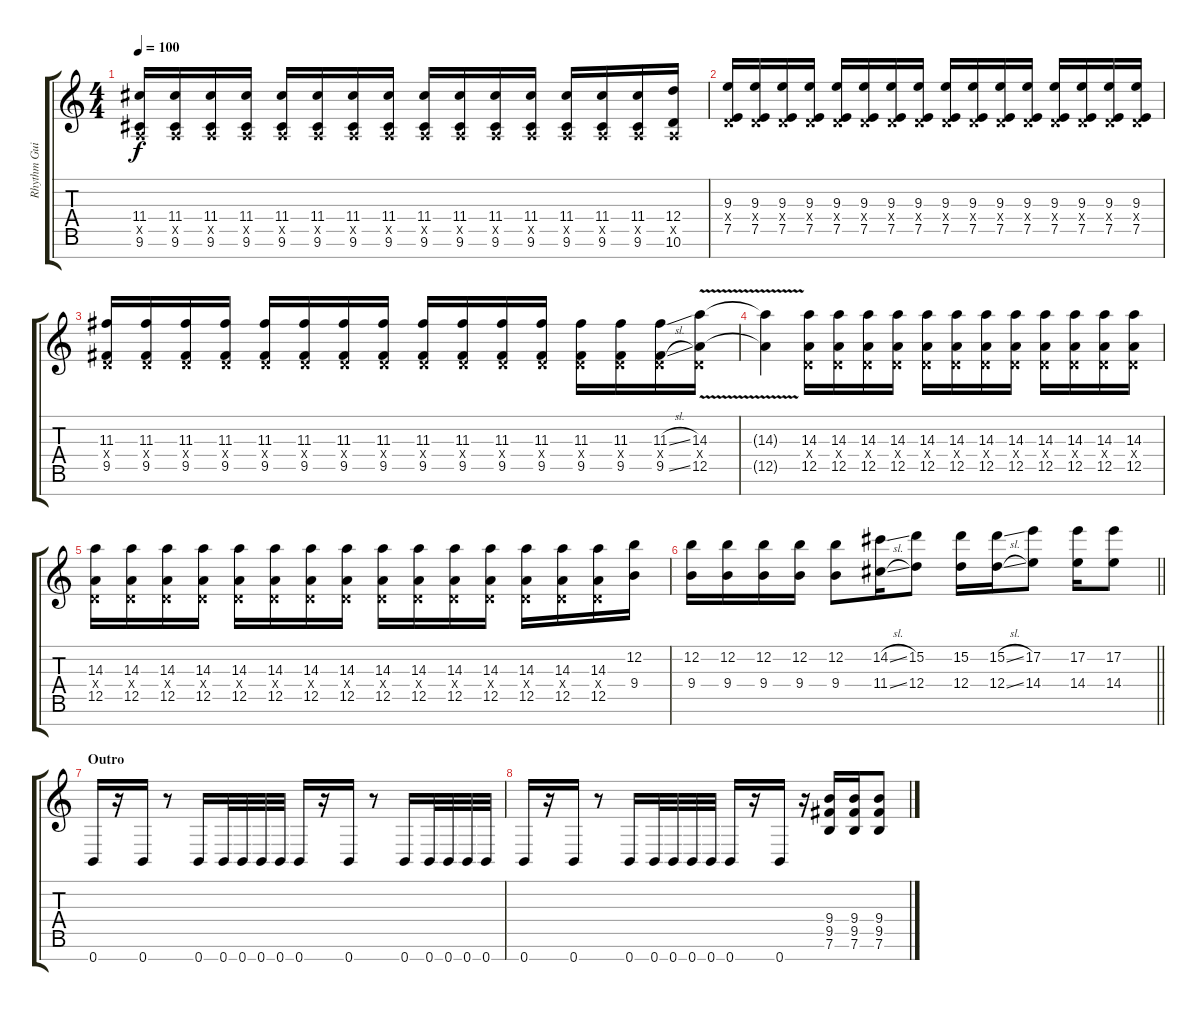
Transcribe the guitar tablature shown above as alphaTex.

\track ("Rhythm Guitar" "Rhythm Gui") {instrument distortionguitar}
\staff {score tabs}
\tuning (E4 B3 G3 D3 A2 E2 B1) {hide}
\ts (4 4)
\tempo 100
\clef g2
\ks c
(11.4 0.5{x} 9.6).16{dy f} (11.4 0.5{x} 9.6).16 (11.4 0.5{x} 9.6).16 (11.4 0.5{x} 9.6).16 (11.4 0.5{x} 9.6).16 (11.4 0.5{x} 9.6).16 (11.4 0.5{x} 9.6).16 (11.4 0.5{x} 9.6).16 (11.4 0.5{x} 9.6).16 (11.4 0.5{x} 9.6).16 (11.4 0.5{x} 9.6).16 (11.4 0.5{x} 9.6).16 (11.4 0.5{x} 9.6).16 (11.4 0.5{x} 9.6).16 (11.4 0.5{x} 9.6).16 (12.4 0.5{x} 10.6).16 |
(9.3 0.4{x} 7.5).16 (9.3 0.4{x} 7.5).16 (9.3 0.4{x} 7.5).16 (9.3 0.4{x} 7.5).16 (9.3 0.4{x} 7.5).16 (9.3 0.4{x} 7.5).16 (9.3 0.4{x} 7.5).16 (9.3 0.4{x} 7.5).16 (9.3 0.4{x} 7.5).16 (9.3 0.4{x} 7.5).16 (9.3 0.4{x} 7.5).16 (9.3 0.4{x} 7.5).16 (9.3 0.4{x} 7.5).16 (9.3 0.4{x} 7.5).16 (9.3 0.4{x} 7.5).16 (9.3 0.4{x} 7.5).16 |
(11.3 0.4{x} 9.5).16 (11.3 0.4{x} 9.5).16 (11.3 0.4{x} 9.5).16 (11.3 0.4{x} 9.5).16 (11.3 0.4{x} 9.5).16 (11.3 0.4{x} 9.5).16 (11.3 0.4{x} 9.5).16 (11.3 0.4{x} 9.5).16 (11.3 0.4{x} 9.5).16 (11.3 0.4{x} 9.5).16 (11.3 0.4{x} 9.5).16 (11.3 0.4{x} 9.5).16 (11.3 0.4{x} 9.5).16 (11.3 0.4{x} 9.5).16 (11.3{sl} 0.4{x} 9.5{sl}).16 (14.3{v} 0.4{x} 12.5{v}).16 |
(14.3{t} 12.5{t}).4 (14.3 0.4{x} 12.5).16 (14.3 0.4{x} 12.5).16 (14.3 0.4{x} 12.5).16 (14.3 0.4{x} 12.5).16 (14.3 0.4{x} 12.5).16 (14.3 0.4{x} 12.5).16 (14.3 0.4{x} 12.5).16 (14.3 0.4{x} 12.5).16 (14.3 0.4{x} 12.5).16 (14.3 0.4{x} 12.5).16 (14.3 0.4{x} 12.5).16 (14.3 0.4{x} 12.5).16 |
(14.3 0.4{x} 12.5).16 (14.3 0.4{x} 12.5).16 (14.3 0.4{x} 12.5).16 (14.3 0.4{x} 12.5).16 (14.3 0.4{x} 12.5).16 (14.3 0.4{x} 12.5).16 (14.3 0.4{x} 12.5).16 (14.3 0.4{x} 12.5).16 (14.3 0.4{x} 12.5).16 (14.3 0.4{x} 12.5).16 (14.3 0.4{x} 12.5).16 (14.3 0.4{x} 12.5).16 (14.3 0.4{x} 12.5).16 (14.3 0.4{x} 12.5).16 (14.3 0.4{x} 12.5).16 (12.2 9.4).16 |
\barLineRight lightlight
(12.2 9.4).16 (12.2 9.4).16 (12.2 9.4).16 (12.2 9.4).16 (12.2 9.4).8 (14.2{sl} 11.4{sl}).16 (15.2 12.4).8 (15.2 12.4).16 (15.2{sl} 12.4{sl}).16 (17.2 14.4).8 (17.2 14.4).16 (17.2 14.4).8 |
\section ("" "Outro")
0.7.16 r.16 0.7.16 r.8 0.7.16 0.7.32 0.7.32 0.7.32 0.7.32 0.7.16 r.16 0.7.16 r.8 0.7.16 0.7.32 0.7.32 0.7.32 0.7.32 |
0.7.16 r.16 0.7.16 r.8 0.7.16 0.7.32 0.7.32 0.7.32 0.7.32 0.7.16 r.16 0.7.16 r.16 (9.4 9.5 7.6).16 (9.4 9.5 7.6).16 (9.4 9.5 7.6).8
